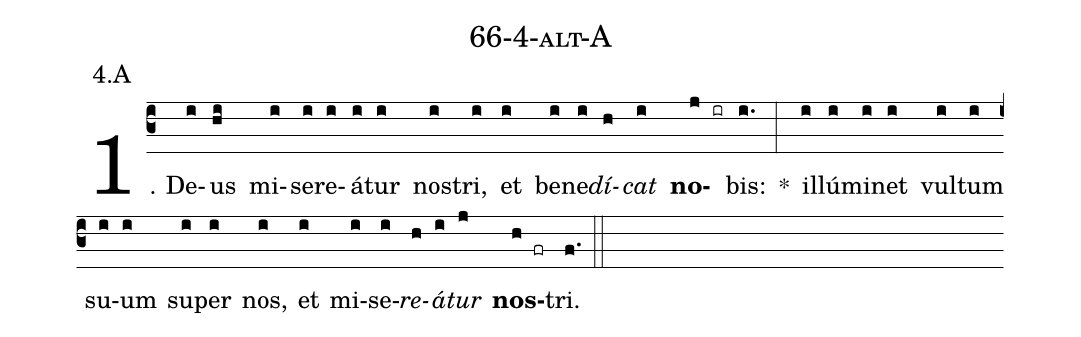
name: 66-4-alt-A;
annotation: 4.A;
%%
(c3)1. De(i)us(hi) mi(i)se(i)re(i)á(i)tur(i) nos(i)tri,(i) et(i) be(i)ne(i)<i>dí</i>(h)<i>cat</i>(i) <b>no</b>(j ir)bis:(i.) *(:) il(i)lú(i)mi(i)net(i) vul(i)tum(i) su(i)um(i) su(i)per(i) nos,(i) et(i) mi(i)se(i)<i>re</i>(h)<i>á</i>(i)<i>tur</i>(j) <b>nos</b>(h fr)tri.(f.) (::)
